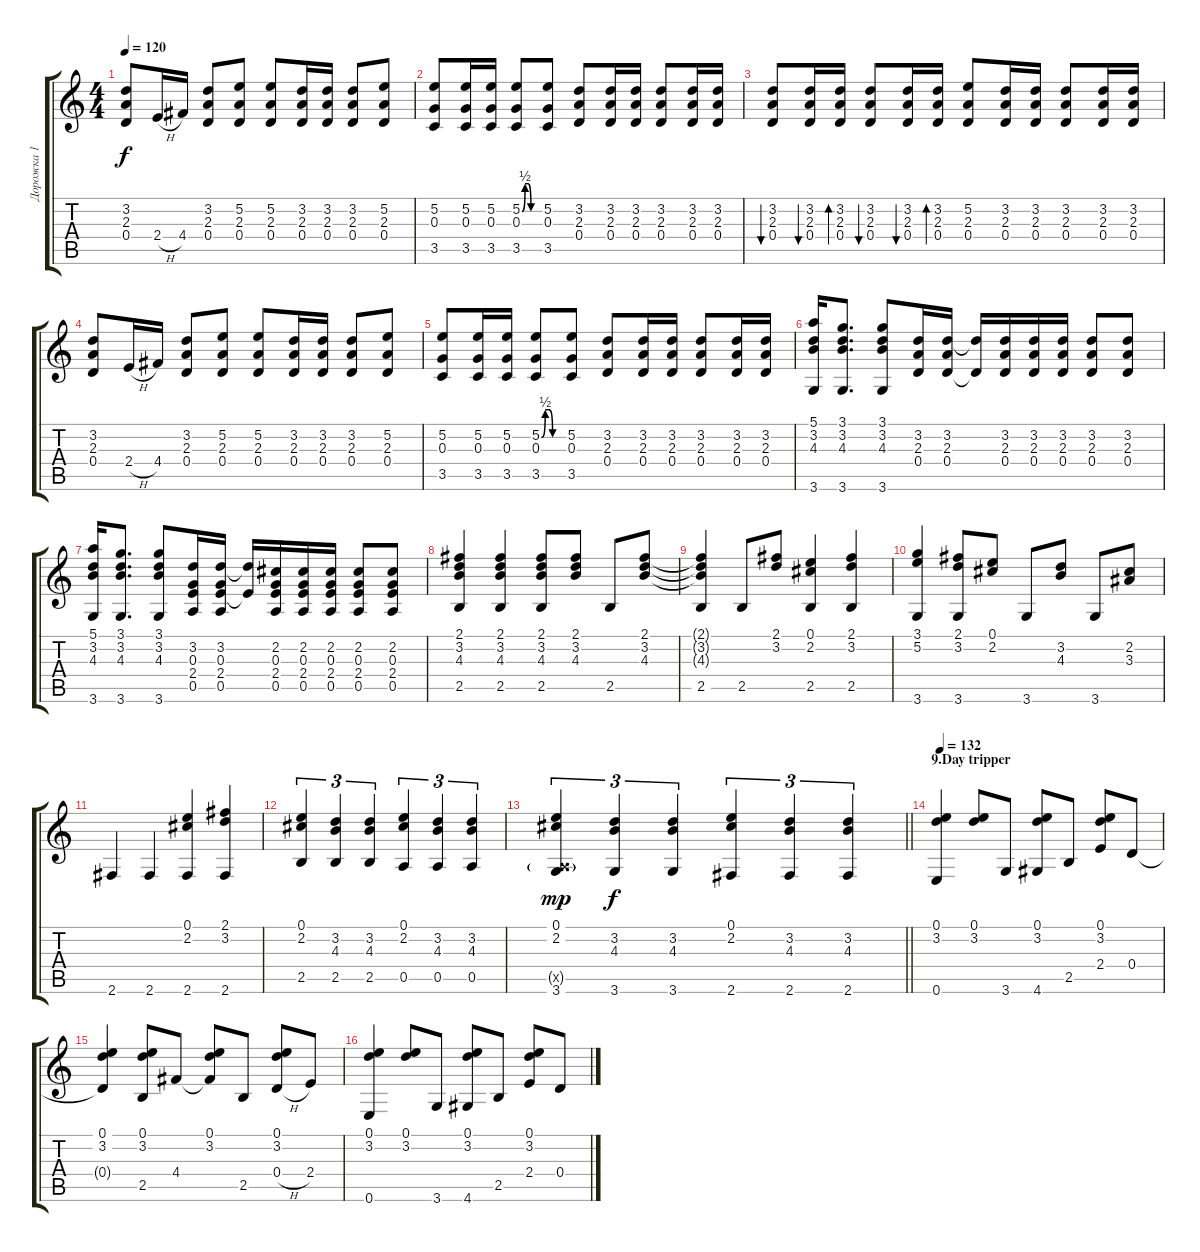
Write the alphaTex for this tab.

\track ("Дорожка 1" "Дорожка 1") {instrument acousticguitarsteel}
\staff {score tabs}
\tuning (E4 B3 G3 D3 A2 E2) {hide}
\ts (4 4)
\tempo 120
\clef g2
\ks c
(3.2 2.3 0.4).8{dy f} 2.4{h}.16 4.4.16 (3.2 2.3 0.4).8 (5.2 2.3 0.4).8 (5.2 2.3 0.4).8 (3.2 2.3 0.4).16 (3.2 2.3 0.4).16 (3.2 2.3 0.4).8 (5.2 2.3 0.4).8 |
(5.2 0.3 3.5).8 (5.2 0.3 3.5).16 (5.2 0.3 3.5).16 (5.2{be (custom 0 0 10 2 20 2 30 0 60 0)} 0.3 3.5).8 (5.2 0.3 3.5).8 (3.2 2.3 0.4).8 (3.2 2.3 0.4).16 (3.2 2.3 0.4).16 (3.2 2.3 0.4).8 (3.2 2.3 0.4).16 (3.2 2.3 0.4).16 |
(3.2 2.3 0.4).8{bu 60} (3.2 2.3 0.4).16{bu 60} (3.2 2.3 0.4).16{bd 60} (3.2 2.3 0.4).8{bu 60} (3.2 2.3 0.4).16{bu 60} (3.2 2.3 0.4).16{bd 60} (5.2 2.3 0.4).8 (3.2 2.3 0.4).16 (3.2 2.3 0.4).16 (3.2 2.3 0.4).8 (3.2 2.3 0.4).16 (3.2 2.3 0.4).16 |
(3.2 2.3 0.4).8 2.4{h}.16 4.4.16 (3.2 2.3 0.4).8 (5.2 2.3 0.4).8 (5.2 2.3 0.4).8 (3.2 2.3 0.4).16 (3.2 2.3 0.4).16 (3.2 2.3 0.4).8 (5.2 2.3 0.4).8 |
(5.2 0.3 3.5).8 (5.2 0.3 3.5).16 (5.2 0.3 3.5).16 (5.2{be (custom 0 0 10 2 20 2 30 0 60 0)} 0.3 3.5).8 (5.2 0.3 3.5).8 (3.2 2.3 0.4).8 (3.2 2.3 0.4).16 (3.2 2.3 0.4).16 (3.2 2.3 0.4).8 (3.2 2.3 0.4).16 (3.2 2.3 0.4).16 |
(5.1 3.2 4.3 3.6).16 (3.1 3.2 4.3 3.6).8{d} (3.1 3.2 4.3 3.6).8 (3.2 2.3 0.4).16 (3.2 2.3 0.4).16 (3.2{t} 0.4{t}).16 (3.2 2.3 0.4).16 (3.2 2.3 0.4).16 (3.2 2.3 0.4).16 (3.2 2.3 0.4).8 (3.2 2.3 0.4).8 |
(5.1 3.2 4.3 3.6).16 (3.1 3.2 4.3 3.6).8{d} (3.1 3.2 4.3 3.6).8 (3.2 0.3 2.4 0.5).16 (3.2 0.3 2.4 0.5).16 (3.2{t} 2.4{t}).16 (2.2 0.3 2.4 0.5).16 (2.2 0.3 2.4 0.5).16 (2.2 0.3 2.4 0.5).16 (2.2 0.3 2.4 0.5).8 (2.2 0.3 2.4 0.5).8 |
(2.1 3.2 4.3 2.5).4 (2.1 3.2 4.3 2.5).4 (2.1 3.2 4.3 2.5).8 (2.1 3.2 4.3).8 2.5.8 (2.1 3.2 4.3).8 |
(2.1{t} 3.2{t} 4.3{t} 2.5).4 2.5.8 (2.1 3.2).8 (0.1 2.2 2.5).4 (2.1 3.2 2.5).4 |
(3.1 5.2 3.6).4 (2.1 3.2 3.6).8 (0.1 2.2).8 3.6.8 (3.2 4.3).8 3.6.8 (2.2 3.3).8 |
2.6.4 2.6.4 (0.1 2.2 2.6).4 (2.1 3.2 2.6).4 |
(0.1 2.2 2.5).4{tu (3 2)} (3.2 4.3 2.5).4{tu (3 2)} (3.2 4.3 2.5).4{tu (3 2)} (0.1 2.2 0.5).4{tu (3 2)} (3.2 4.3 0.5).4{tu (3 2)} (3.2 4.3 0.5).4{tu (3 2)} |
\barLineRight lightlight
(0.1 2.2 0.5{g x} 3.6).4{tu (3 2) dy mp} (3.2 4.3 3.6).4{tu (3 2) dy f} (3.2 4.3 3.6).4{tu (3 2)} (0.1 2.2 2.6).4{tu (3 2)} (3.2 4.3 2.6).4{tu (3 2)} (3.2 4.3 2.6).4{tu (3 2)} |
\section ("" "9.Day tripper")
\tempo 132
(0.1 3.2 0.6).4 (0.1 3.2).8 3.6.8 (0.1 3.2 4.6).8 2.5.8 (0.1 3.2 2.4).8 0.4.8 |
(0.1 3.2 0.4{t}).4 (0.1 3.2 2.5).8 4.4.8 (0.1 3.2 4.4{t}).8 2.5.8 (0.1 3.2 0.4{h}).8 2.4.8 |
(0.1 3.2 0.6).4 (0.1 3.2).8 3.6.8 (0.1 3.2 4.6).8 2.5.8 (0.1 3.2 2.4).8 0.4.8
